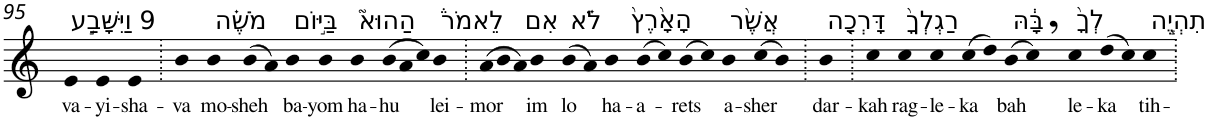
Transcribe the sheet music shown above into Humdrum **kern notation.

**kern	**text
*part1	*part1
*staff1	*staff1
*I"Piano	*
*I'Pno	*
!!LO:PB:g=z
*clefG2	*
*k[]	*
=95	=95
!LO:TX:a:t=9 וַיִּשָּׁבַ֣ע	!
!	!LO:LY:b
4e	va-
!	!LO:LY:b
4e	-yi-
!	!LO:LY:b
4e	-sha-
=96.	=96.
!	!LO:LY:b
4b	-va
!LO:TX:a:t=מֹשֶׁ֗ה	!
!	!LO:LY:b
4b	mo-
!	!LO:LY:b
(>8b	-sheh
8a)	.
!LO:TX:a:t=בַּיּ֣וֹם	!
!	!LO:LY:b
4b	ba-
!	!LO:LY:b
4b	-yom
!LO:TX:a:t=הַהוּא֮	!
!	!LO:LY:b
4b	ha-
*Xtuplet	*
!	!LO:LY:b
(>12b	-hu
12a	.
12cc)	.
!LO:TX:a:t=לֵאמֹר֒	!
!	!LO:LY:b
4b	lei-
=97.	=97.
!	!LO:LY:b
(>12a	-mor
12b	.
12a)	.
!LO:TX:a:t=אִם	!
!	!LO:LY:b
4b	im
!LO:TX:a:t=לֹ֗א	!
!	!LO:LY:b
(>8b	lo
8a)	.
!LO:TX:a:t=הָאָ֙רֶץ֙	!
!	!LO:LY:b
4b	ha-
!	!LO:LY:b
(>8b	-a-
8cc)	.
!	!LO:LY:b
(>8b	-rets
8cc)	.
!LO:TX:a:t=אֲשֶׁ֨ר	!
!	!LO:LY:b
4b	a-
!	!LO:LY:b
(>8cc	-sher
8b)	.
=98.	=98.
!LO:TX:a:t=דָּרְכָ֤ה	!
!	!LO:LY:b
4b	dar-
=99.	=99.
!	!LO:LY:b
4cc	-kah
!LO:TX:a:t=רַגְלְךָ֙	!
!	!LO:LY:b
4cc	rag-
!	!LO:LY:b
4cc	-le-
!	!LO:LY:b
(>8cc	-ka
8dd)	.
!LO:TX:a:t=בָּ֔הּ	!
!	!LO:LY:b
(>8b	bah
8cc,)	.
!LO:TX:a:t=לְךָ֨	!
!	!LO:LY:b
4cc	le-
!	!LO:LY:b
(>8dd	-ka
8cc)	.
!LO:TX:a:t=תִהְיֶ֧ה	!
!	!LO:LY:b
4cc	tih-
=.	=.
*-	*-
